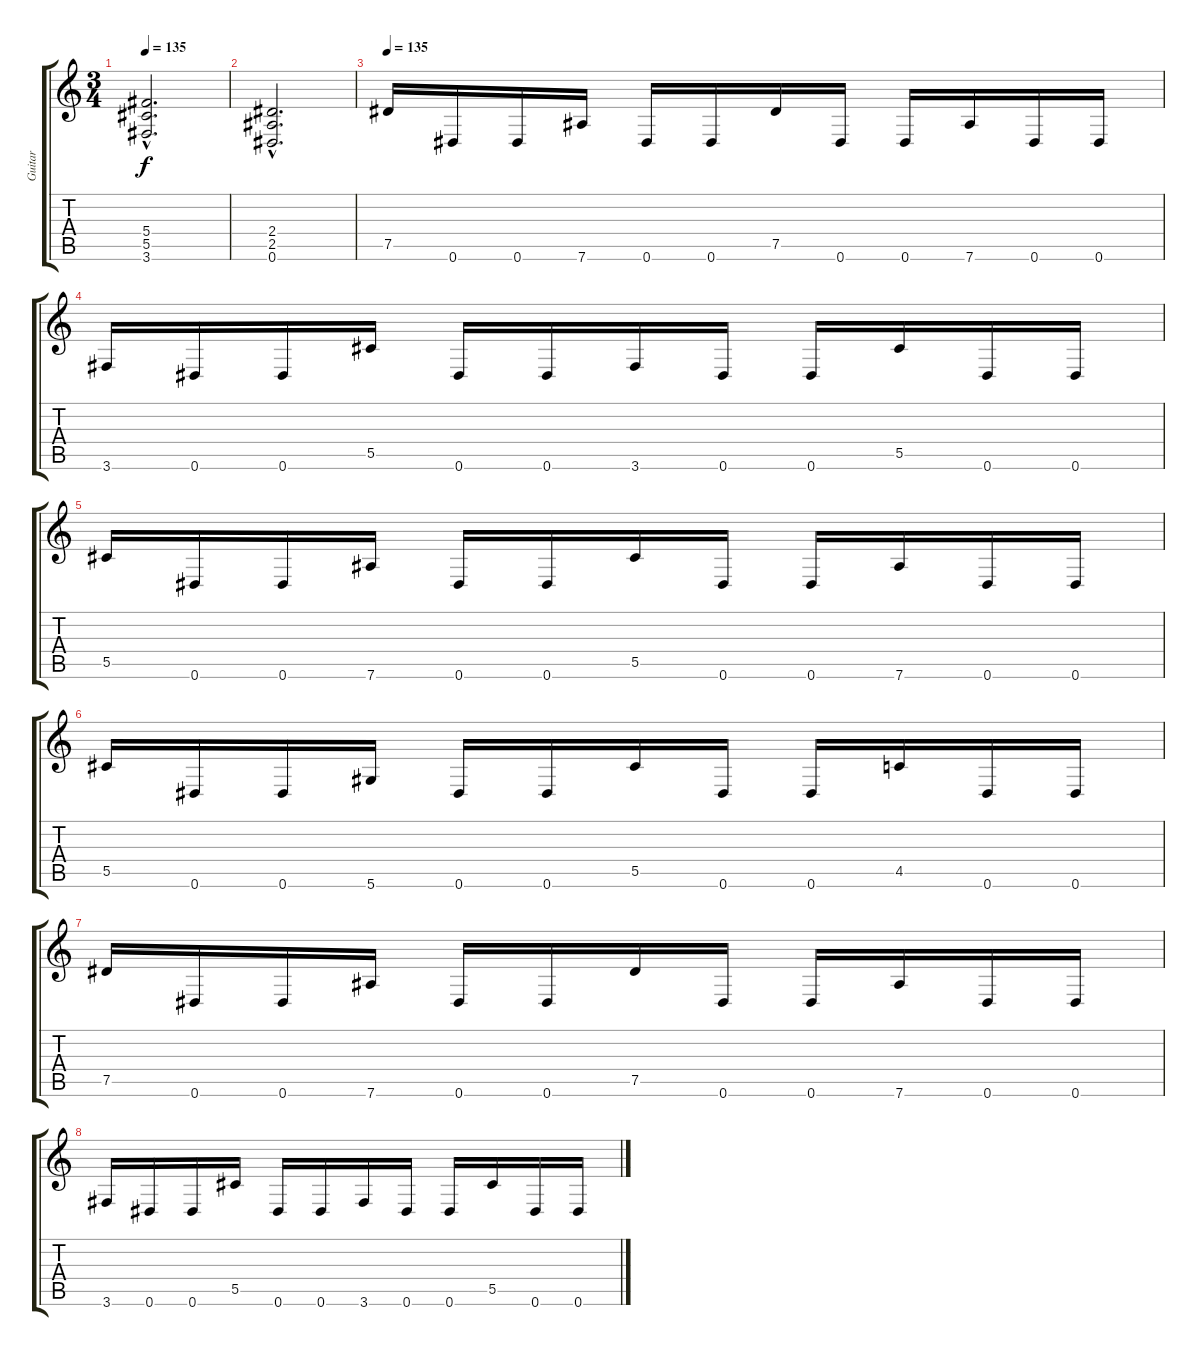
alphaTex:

\track ("Guitar" "Guitar") {instrument distortionguitar}
\staff {score tabs}
\tuning (Eb4 Bb3 Gb3 Db3 Ab2 Eb2) {hide}
\ts (3 4)
\tempo 135
\clef g2
\ks c
(5.4{hac} 5.5{hac} 3.6{hac}).2{d dy f} |
(2.4{hac} 2.5{hac} 0.6{hac}).2{d} |
\tempo 135
7.5.16 0.6.16 0.6.16 7.6.16 0.6.16 0.6.16 7.5.16 0.6.16 0.6.16 7.6.16 0.6.16 0.6.16 |
3.6.16 0.6.16 0.6.16 5.5.16 0.6.16 0.6.16 3.6.16 0.6.16 0.6.16 5.5.16 0.6.16 0.6.16 |
5.5.16 0.6.16 0.6.16 7.6.16 0.6.16 0.6.16 5.5.16 0.6.16 0.6.16 7.6.16 0.6.16 0.6.16 |
5.5.16 0.6.16 0.6.16 5.6.16 0.6.16 0.6.16 5.5.16 0.6.16 0.6.16 4.5.16 0.6.16 0.6.16 |
7.5.16 0.6.16 0.6.16 7.6.16 0.6.16 0.6.16 7.5.16 0.6.16 0.6.16 7.6.16 0.6.16 0.6.16 |
3.6.16 0.6.16 0.6.16 5.5.16 0.6.16 0.6.16 3.6.16 0.6.16 0.6.16 5.5.16 0.6.16 0.6.16
